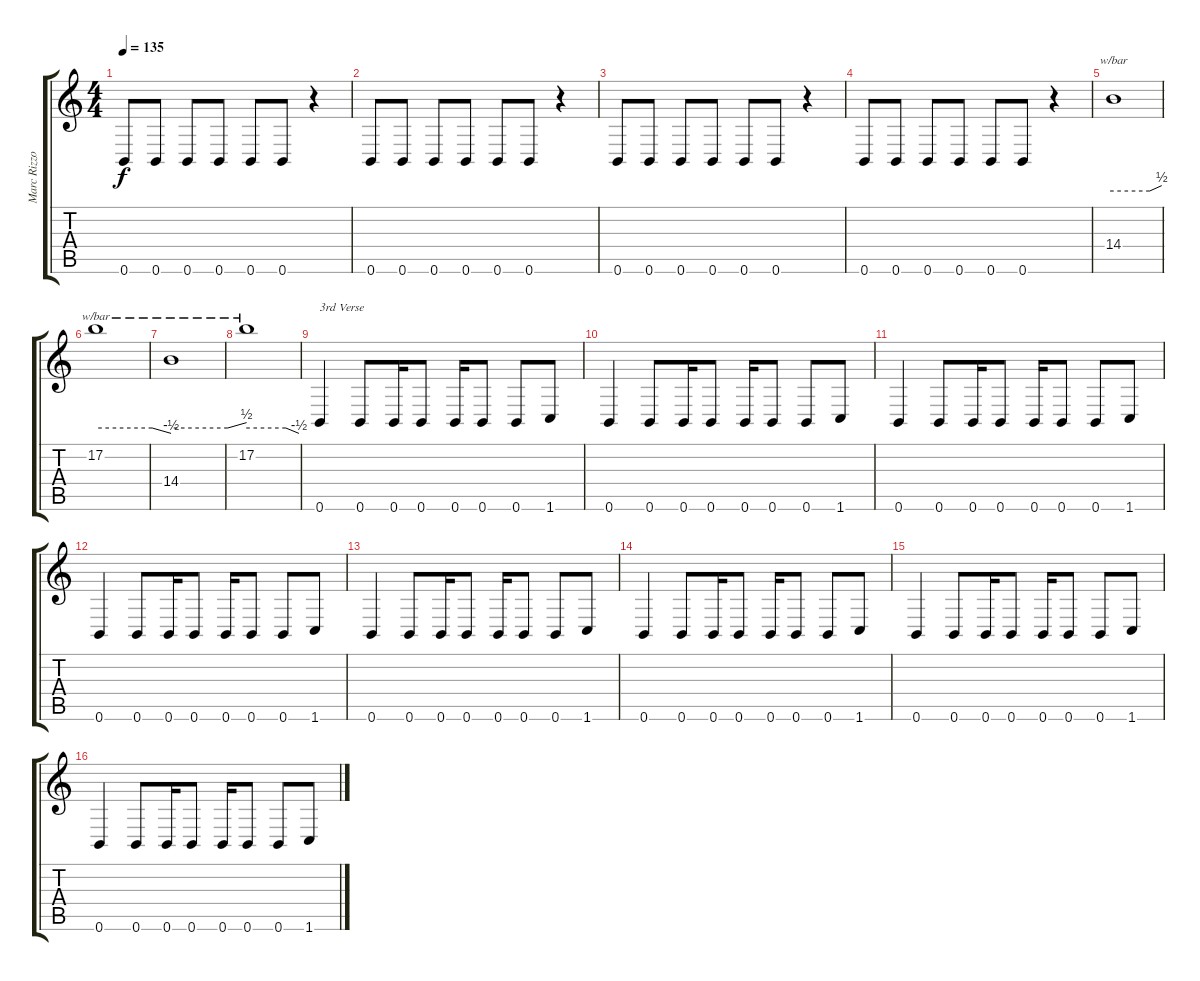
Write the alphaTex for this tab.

\track ("Marc Rizzo" "Marc Rizzo") {instrument overdrivenguitar}
\staff {score tabs}
\tuning (B3 Gb3 D3 A2 E2 B1) {hide}
\ts (4 4)
\tempo 135
\clef g2
\ks c
0.6.8{dy f} 0.6.8 0.6.8 0.6.8 0.6.8 0.6.8 r.4 |
0.6.8 0.6.8 0.6.8 0.6.8 0.6.8 0.6.8 r.4 |
0.6.8 0.6.8 0.6.8 0.6.8 0.6.8 0.6.8 r.4 |
0.6.8 0.6.8 0.6.8 0.6.8 0.6.8 0.6.8 r.4 |
14.4.1{tbe (custom default 0 0 45 0 60 2)} |
17.2.1{tbe (custom default 0 0 45 0 60 -2)} |
14.4.1{tbe (custom default 0 0 45 0 60 2)} |
17.2.1{tbe (custom default 0 0 45 0 60 -2)} |
0.6.4{txt "3rd Verse"} 0.6.8 0.6.16 0.6.8 0.6.16 0.6.8 0.6.8 1.6.8 |
0.6.4 0.6.8 0.6.16 0.6.8 0.6.16 0.6.8 0.6.8 1.6.8 |
0.6.4 0.6.8 0.6.16 0.6.8 0.6.16 0.6.8 0.6.8 1.6.8 |
0.6.4 0.6.8 0.6.16 0.6.8 0.6.16 0.6.8 0.6.8 1.6.8 |
0.6.4 0.6.8 0.6.16 0.6.8 0.6.16 0.6.8 0.6.8 1.6.8 |
0.6.4 0.6.8 0.6.16 0.6.8 0.6.16 0.6.8 0.6.8 1.6.8 |
0.6.4 0.6.8 0.6.16 0.6.8 0.6.16 0.6.8 0.6.8 1.6.8 |
0.6.4 0.6.8 0.6.16 0.6.8 0.6.16 0.6.8 0.6.8 1.6.8
